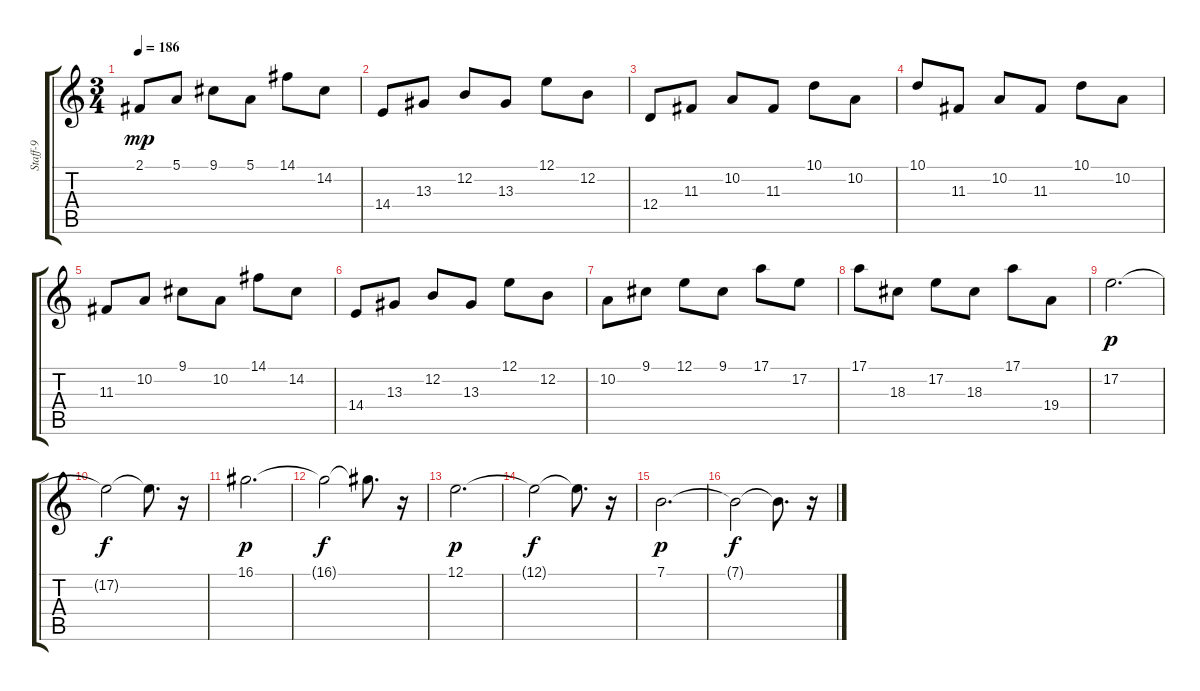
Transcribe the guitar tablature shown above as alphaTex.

\track ("Staff-9" "Staff-9") {instrument flute}
\staff {score tabs}
\tuning (E4 B3 G3 D3 A2 E2) {hide}
\ts (3 4)
\tempo 186
\clef g2
\ks c
2.1.8{dy mp} 5.1.8 9.1.8 5.1.8 14.1.8 14.2.8 |
14.4.8 13.3.8 12.2.8 13.3.8 12.1.8 12.2.8 |
12.4.8 11.3.8 10.2.8 11.3.8 10.1.8 10.2.8 |
10.1.8 11.3.8 10.2.8 11.3.8 10.1.8 10.2.8 |
11.3.8 10.2.8 9.1.8 10.2.8 14.1.8 14.2.8 |
14.4.8 13.3.8 12.2.8 13.3.8 12.1.8 12.2.8 |
10.2.8 9.1.8 12.1.8 9.1.8 17.1.8 17.2.8 |
17.1.8 18.3.8 17.2.8 18.3.8 17.1.8 19.4.8 |
17.2.2{d dy p} |
17.2{t}.2{dy f} 17.2{t}.8{d} r.16 |
16.1.2{d dy p} |
16.1{t}.2{dy f} 16.1{t}.8{d} r.16 |
12.1.2{d dy p} |
12.1{t}.2{dy f} 12.1{t}.8{d} r.16 |
7.1.2{d dy p} |
7.1{t}.2{dy f} 7.1{t}.8{d} r.16
